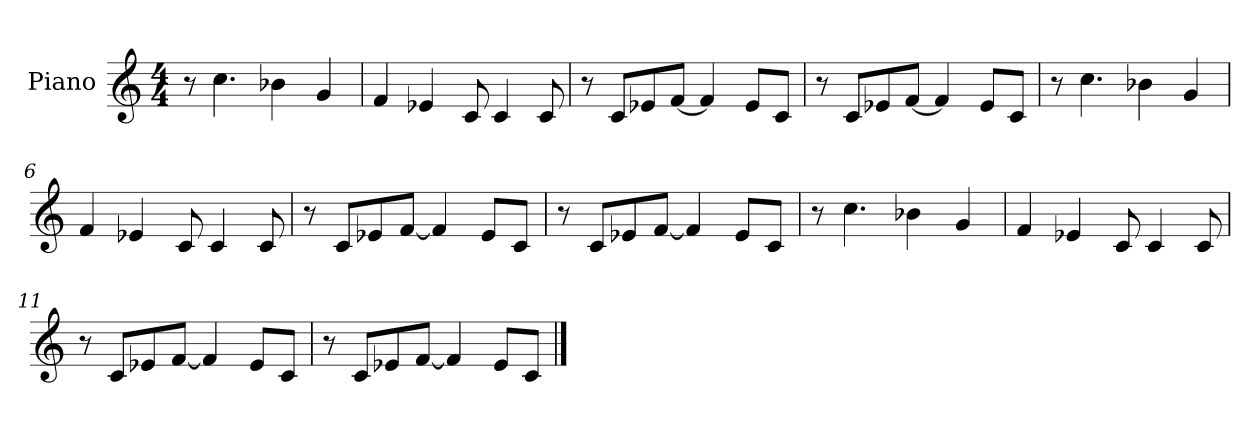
**kern
*part1
*staff1
*I"Piano
*I'Pno.
*clefG2
*k[]
*M4/4
=1
8r
4.cc\
4b-X\
4g/
=2
4f/
4e-X/
8c/
4c/
8c/
=3
8r
8c/L
8e-X/
[8f/J
4f/]
8e-/L
8c/J
=4
8r
8c/L
8e-X/
[8f/J
4f/]
8e-/L
8c/J
!!LO:LB:g=z
=5
8r
4.cc\
4b-X\
4g/
=6
4f/
4e-X/
8c/
4c/
8c/
=7
8r
8c/L
8e-X/
[8f/J
4f/]
8e-/L
8c/J
=8
8r
8c/L
8e-X/
[8f/J
4f/]
8e-/L
8c/J
!!LO:LB:g=z
=9
8r
4.cc\
4b-X\
4g/
=10
4f/
4e-X/
8c/
4c/
8c/
=11
8r
8c/L
8e-X/
[8f/J
4f/]
8e-/L
8c/J
=12
8r
8c/L
8e-X/
[8f/J
4f/]
8e-/L
8c/J
==
*-
